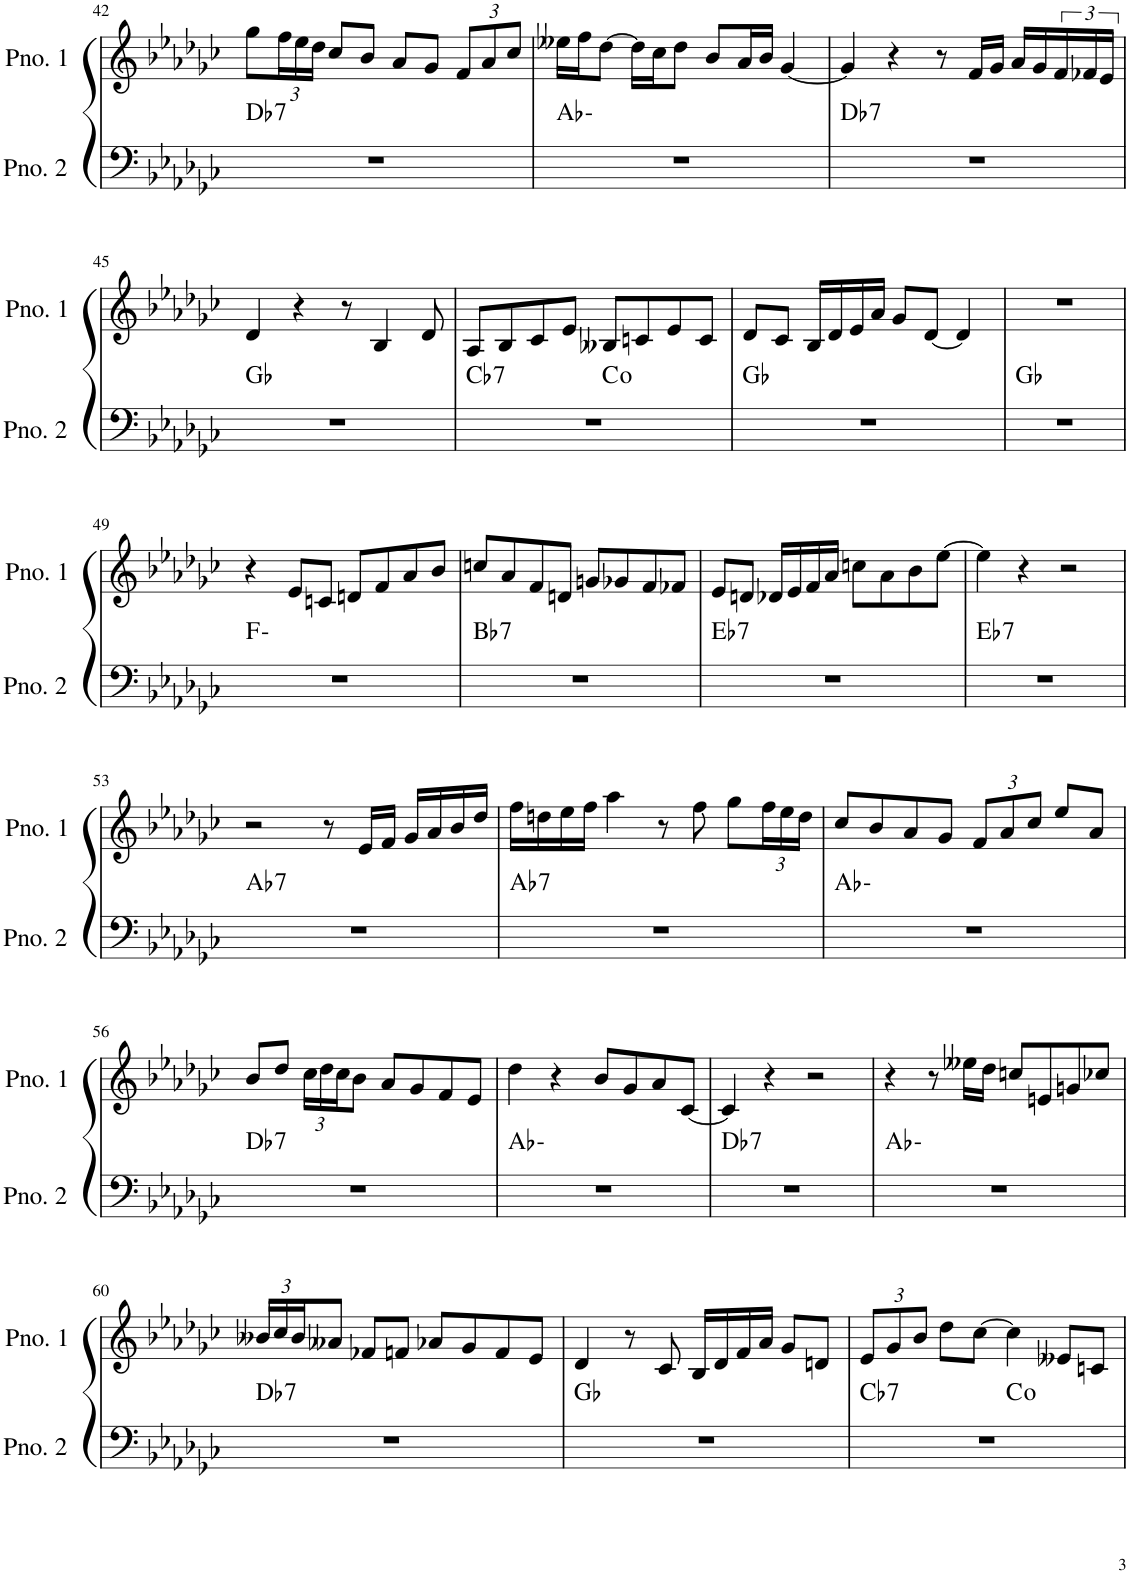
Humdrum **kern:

**kern	**harte	**kern
*part2	*part2	*part1
*staff2	*	*staff1
*I"ピアノ 2	*	*I"ピアノ 1
!!LO:PB:g=z
*clefF4	*	*clefG2
*k[b-e-a-d-g-c-]	*	*k[b-e-a-d-g-c-]
*M4/4	*	*M4/4
=42	=42	=42
!	!LO:H:kt=7	!
1r	Db:7	8gg-\L
*	*	*Xbrackettup
.	.	24ff\L
.	.	24ee-\
.	.	24dd-\JJ
.	.	8cc-/L
.	.	8b-/J
.	.	8a-/L
.	.	8g-/J
.	.	12f/L
.	.	12a-/
.	.	12cc-/J
=43	=43	=43
1r	Ab:min	16ee--X\LL
.	.	16ff\J
.	.	[8dd-\J
.	.	16dd-\LL]
.	.	16cc-\J
.	.	8dd-\J
.	.	8b-/L
.	.	16a-/L
.	.	16b-/JJ
.	.	[4g-/
=44	=44	=44
!	!LO:H:kt=7	!
1r	Db:7	4g-/]
.	.	4r
.	.	8r
.	.	16f/LL
.	.	16g-/JJ
.	.	16a-/LL
.	.	16g-/
*	*	*brackettup
.	.	24f/
.	.	24f-X/
.	.	24e-/JJ
!!LO:LB:g=z
=45	=45	=45
1r	Gb:maj	4d-/
.	.	4r
.	.	8r
.	.	4B-/
.	.	8d-/
=46	=46	=46
!	!LO:H:kt=7	!
*^	*	*
1r	2ryy	Cb:7	8A-/L
.	.	.	8B-/
.	.	.	8c-/
.	.	.	8e-/J
.	2ryy	C:dim	8B--X/L
.	.	.	8cn/
.	.	.	8e-/
.	.	.	8c/J
*v	*v	*	*
=47	=47	=47
1r	Gb:maj	8d-/L
.	.	8c-/J
.	.	16B-/LL
.	.	16d-/
.	.	16e-/
.	.	16a-/JJ
.	.	8g-/L
.	.	[8d-/J
.	.	4d-/]
=48	=48	=48
1r	Gb:maj	1r
!!LO:LB:g=z
=49	=49	=49
1r	F:min	4r
.	.	8e-/L
.	.	8cn/J
.	.	8dn/L
.	.	8f/
.	.	8a-/
.	.	8b-/J
=50	=50	=50
!	!LO:H:kt=7	!
1r	Bb:7	8ccn/L
.	.	8a-/
.	.	8f/
.	.	8dn/J
.	.	8gn/L
.	.	8g-X/
.	.	8f/
.	.	8f-X/J
=51	=51	=51
!	!LO:H:kt=7	!
1r	Eb:7	8e-/L
.	.	8dn/J
.	.	16d-X/LL
.	.	16e-/
.	.	16f/
.	.	16a-/JJ
.	.	8ccn\L
.	.	8a-\
.	.	8b-\
.	.	[8ee-\J
=52	=52	=52
!	!LO:H:kt=7	!
1r	Eb:7	4ee-\]
.	.	4r
.	.	2r
!!LO:LB:g=z
=53	=53	=53
!	!LO:H:kt=7	!
1r	Ab:7	2r
.	.	8r
.	.	16e-/LL
.	.	16f/JJ
.	.	16g-/LL
.	.	16a-/
.	.	16b-/
.	.	16dd-/JJ
=54	=54	=54
!	!LO:H:kt=7	!
1r	Ab:7	16ff\LL
.	.	16ddn\
.	.	16ee-\
.	.	16ff\JJ
.	.	4aa-\
.	.	8r
.	.	8ff\
.	.	8gg-\L
*	*	*Xbrackettup
.	.	24ff\L
.	.	24ee-\
.	.	24dd\JJ
=55	=55	=55
1r	Ab:min	8cc-/L
.	.	8b-/
.	.	8a-/
.	.	8g-/J
.	.	12f/L
.	.	12a-/
.	.	12cc-/J
.	.	8ee-/L
.	.	8a-/J
!!LO:LB:g=z
=56	=56	=56
!	!LO:H:kt=7	!
1r	Db:7	8b-/L
.	.	8dd-/J
.	.	24cc-\LL
.	.	24dd-\
.	.	24cc-\J
.	.	8b-\J
.	.	8a-/L
.	.	8g-/
.	.	8f/
.	.	8e-/J
=57	=57	=57
1r	Ab:min	4dd-\
.	.	4r
.	.	8b-/L
.	.	8g-/
.	.	8a-/
.	.	[8c-/J
=58	=58	=58
!	!LO:H:kt=7	!
1r	Db:7	4c-/]
.	.	4r
.	.	2r
=59	=59	=59
1r	Ab:min	4r
.	.	8r
.	.	16ee--X\LL
.	.	16dd-\JJ
.	.	8ccn/L
.	.	8en/
.	.	8gn/
.	.	8cc-X/J
!!LO:LB:g=z
=60	=60	=60
!	!LO:H:kt=7	!
1r	Db:7	24b--X/LL
.	.	24cc-/
.	.	24b--/J
.	.	8a--X/J
.	.	8f-X/L
.	.	8fn/J
.	.	8a-X/L
.	.	8g-/
.	.	8f/
.	.	8e-/J
=61	=61	=61
1r	Gb:maj	4d-/
.	.	8r
.	.	8c-/
.	.	16B-/LL
.	.	16d-/
.	.	16f/
.	.	16a-/JJ
.	.	8g-/L
.	.	8dn/J
=62	=62	=62
!	!LO:H:kt=7	!
*^	*	*
1r	2ryy	Cb:7	12e-/L
.	.	.	12g-/
.	.	.	12b-/J
.	.	.	8dd-\L
.	.	.	[8cc-\J
.	2ryy	C:dim	4cc-\]
.	.	.	8e--X/L
.	.	.	8cn/J
*v	*v	*	*
=	=	=
*-	*-	*-
